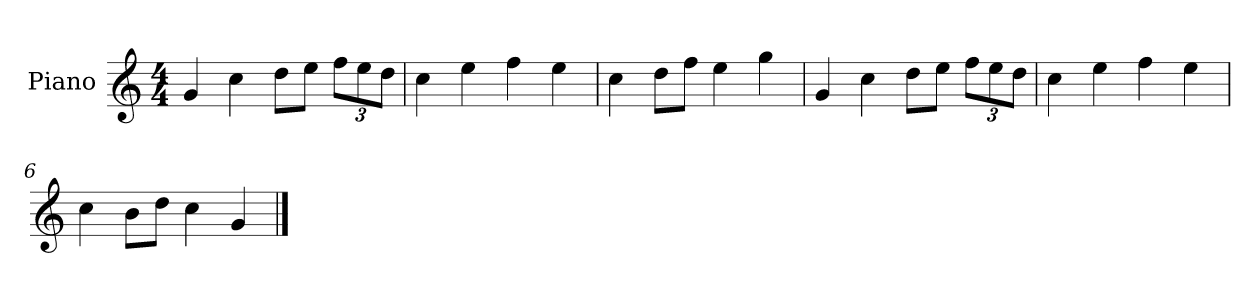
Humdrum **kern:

**kern
*part1
*staff1
*I"Piano
*I'P-no
*clefG2
*k[]
*M4/4
*MM90
=1
4g/
4cc\
8dd\L
8ee\J
*Xbrackettup
12ff\L
12ee\
12dd\J
=2
4cc\
4ee\
4ff\
4ee\
=3
4cc\
8dd\L
8ff\J
4ee\
4gg\
=4
4g/
4cc\
8dd\L
8ee\J
12ff\L
12ee\
12dd\J
=5
4cc\
4ee\
4ff\
4ee\
=6
4cc\
8b\L
8dd\J
4cc\
4g/
==
*-
